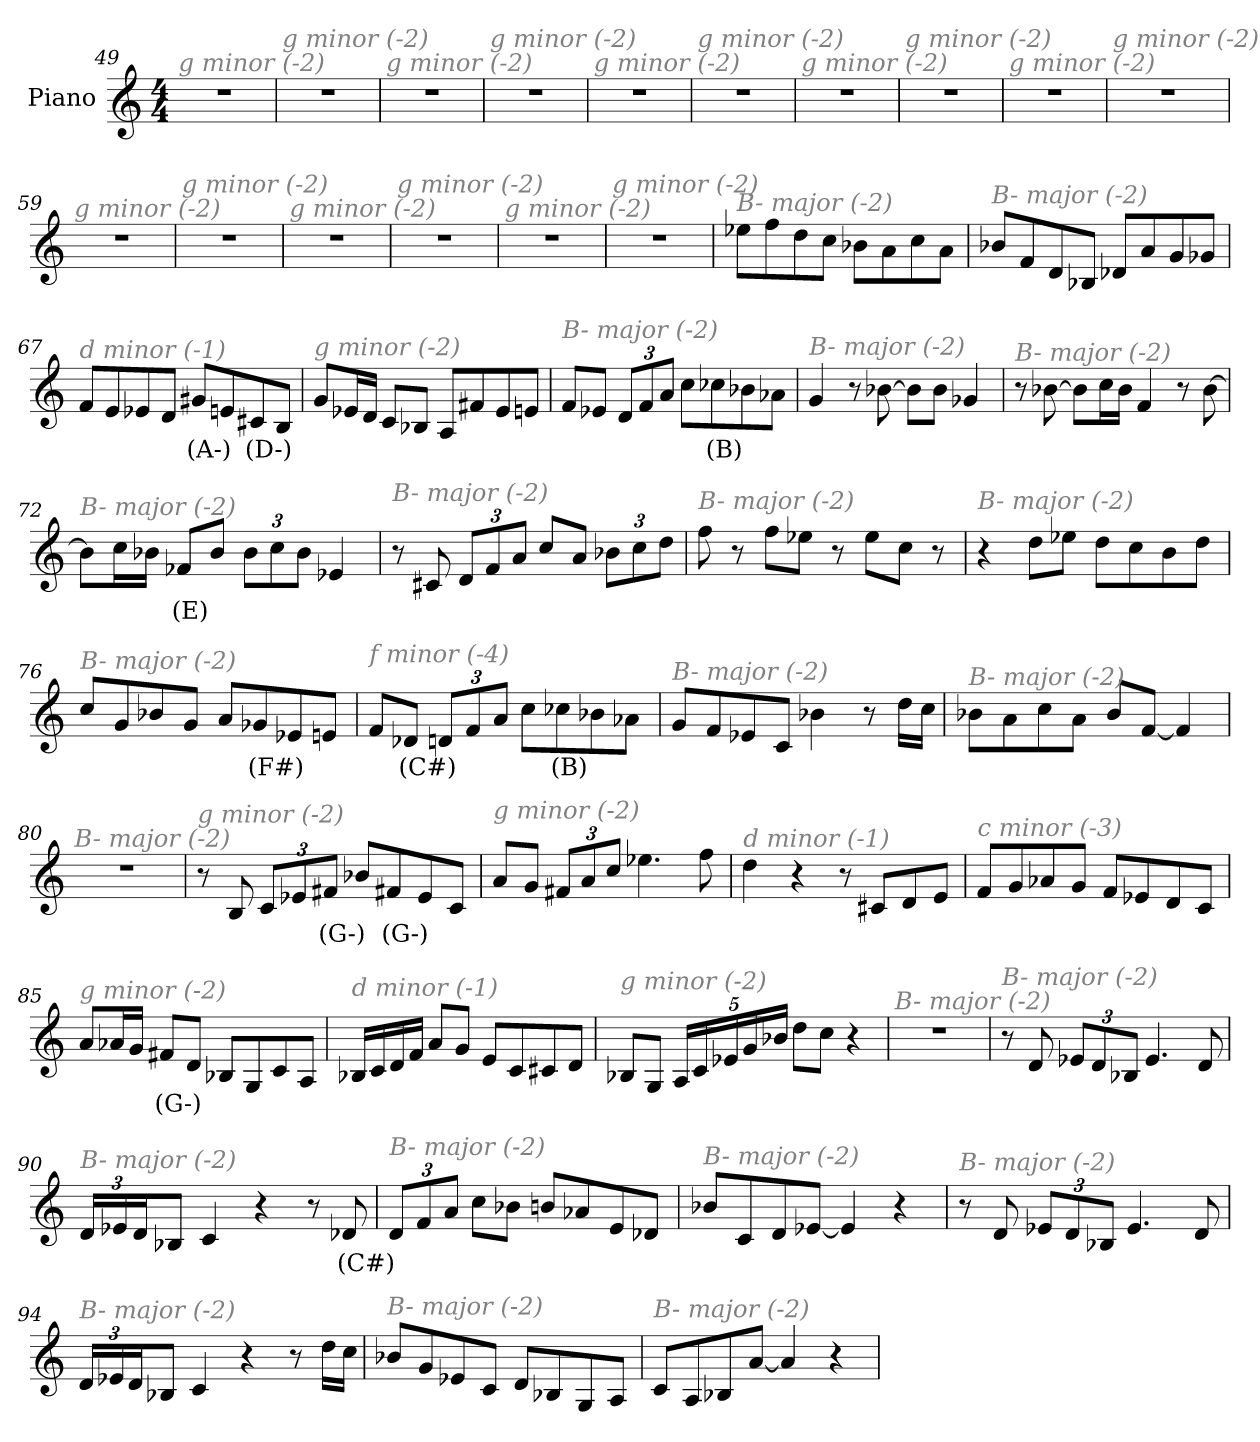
**kern	**text
*part1	*part1
*staff1	*staff1
*I"Piano	*
*I'Pno	*
*clefG2	*
*k[]	*
*M4/4	*
=49	=49
!LO:TX:i:color=#808080:t=g minor (-2)	!
1r	.
=50	=50
!LO:TX:i:color=#808080:t=g minor (-2)	!
1r	.
=51	=51
!LO:TX:i:color=#808080:t=g minor (-2)	!
1r	.
=52	=52
!LO:TX:i:color=#808080:t=g minor (-2)	!
1r	.
!!LO:PB:g=z
=53	=53
!LO:TX:i:color=#808080:t=g minor (-2)	!
1r	.
=54	=54
!LO:TX:i:color=#808080:t=g minor (-2)	!
1r	.
=55	=55
!LO:TX:i:color=#808080:t=g minor (-2)	!
1r	.
=56	=56
!LO:TX:i:color=#808080:t=g minor (-2)	!
1r	.
=57	=57
!LO:TX:i:color=#808080:t=g minor (-2)	!
1r	.
=58	=58
!LO:TX:i:color=#808080:t=g minor (-2)	!
1r	.
=59	=59
!LO:TX:i:color=#808080:t=g minor (-2)	!
1r	.
=60	=60
!LO:TX:i:color=#808080:t=g minor (-2)	!
1r	.
=61	=61
!LO:TX:i:color=#808080:t=g minor (-2)	!
1r	.
=62	=62
!LO:TX:i:color=#808080:t=g minor (-2)	!
1r	.
=63	=63
!LO:TX:i:color=#808080:t=g minor (-2)	!
1r	.
=64	=64
!LO:TX:i:color=#808080:t=g minor (-2)	!
1r	.
!!LO:LB:g=z
=65	=65
!LO:TX:i:color=#808080:t=B- major (-2)	!
8ee-X\L	.
8ff\	.
8dd\	.
8cc\J	.
8b-X\L	.
8a\	.
8cc\	.
8a\J	.
=66	=66
!LO:TX:i:color=#808080:t=B- major (-2)	!
8b-X/L	.
8f/	.
8d/	.
8B-X/J	.
8d-X/L	.
8a/	.
8g/	.
8g-X/J	.
=67	=67
!LO:TX:i:color=#808080:t=d minor (-1)	!
8f/L	.
8e/	.
8e-X/	.
8d/J	.
8g#Xi/L	(A-)
8en/	.
8c#Xi/	(D-)
8B/J	.
=68	=68
!LO:TX:i:color=#808080:t=g minor (-2)	!
8g/L	.
16e-X/L	.
16d/JJ	.
8c/L	.
8B-X/J	.
8A/L	.
8f#X/	.
8e-/	.
8en/J	.
!!LO:LB:g=z
=69	=69
!LO:TX:i:color=#808080:t=B- major (-2)	!
8f/L	.
8e-X/J	.
*Xbrackettup	*
12d/L	.
12f/	.
12a/J	.
8cc\L	.
8cc-Xi\	(B)
8b-X\	.
8a-X\J	.
=70	=70
!LO:TX:i:color=#808080:t=B- major (-2)	!
4g/	.
8r	.
[8b-X\	.
8b-\L]	.
8b-\J	.
4g-X/	.
=71	=71
!LO:TX:i:color=#808080:t=B- major (-2)	!
8r	.
[8b-X\	.
8b-\L]	.
16cc\L	.
16b-\JJ	.
4f/	.
8r	.
[8b-\	.
=72	=72
!LO:TX:i:color=#808080:t=B- major (-2)	!
8b-\L]	.
16cc\L	.
16b-X\JJ	.
8f-Xi/L	(E)
8b-/J	.
12b-\L	.
12cc\	.
12b-\J	.
4e-X/	.
!!LO:LB:g=z
=73	=73
!LO:TX:i:color=#808080:t=B- major (-2)	!
8r	.
8c#X/	.
12d/L	.
12f/	.
12a/J	.
8cc/L	.
8a/J	.
12b-X\L	.
12cc\	.
12dd\J	.
=74	=74
!LO:TX:i:color=#808080:t=B- major (-2)	!
8ff\	.
8r	.
8ff\L	.
8ee-X\J	.
8r	.
8ee-\L	.
8cc\J	.
8r	.
=75	=75
!LO:TX:i:color=#808080:t=B- major (-2)	!
4r	.
8dd\L	.
8ee-X\J	.
8dd\L	.
8cc\	.
8b\	.
8dd\J	.
=76	=76
!LO:TX:i:color=#808080:t=B- major (-2)	!
8cc/L	.
8g/	.
8b-X/	.
8g/J	.
8a/L	.
8g-Xi/	(F#)
8e-X/	.
8en/J	.
!!LO:LB:g=z
=77	=77
!LO:TX:i:color=#808080:t=f minor (-4)	!
8f/L	.
8d-Xi/J	(C#)
12d/L	.
12f/	.
12a/J	.
8cc\L	.
8cc-Xi\	(B)
8b-X\	.
8a-X\J	.
=78	=78
!LO:TX:i:color=#808080:t=B- major (-2)	!
8g/L	.
8f/	.
8e-X/	.
8c/J	.
4b-X\	.
8r	.
16dd\LL	.
16cc\JJ	.
=79	=79
!LO:TX:i:color=#808080:t=B- major (-2)	!
8b-X\L	.
8a\	.
8cc\	.
8a\J	.
8b-/L	.
[8f/J	.
4f/]	.
=80	=80
!LO:TX:i:color=#808080:t=B- major (-2)	!
1r	.
!!LO:LB:g=z
=81	=81
!LO:TX:i:color=#808080:t=g minor (-2)	!
8r	.
8B/	.
12c/L	.
12e-X/	.
12f#Xi/J	(G-)
8b-X/L	.
8f#Xi/	(G-)
8e-/	.
8c/J	.
=82	=82
!LO:TX:i:color=#808080:t=g minor (-2)	!
8a/L	.
8g/J	.
12f#X/L	.
12a/	.
12cc/J	.
4.ee-X\	.
8ff\	.
=83	=83
!LO:TX:i:color=#808080:t=d minor (-1)	!
4dd\	.
4r	.
8r	.
8c#X/L	.
8d/	.
8e/J	.
=84	=84
!LO:TX:i:color=#808080:t=c minor (-3)	!
8f/L	.
8g/	.
8a-X/	.
8g/J	.
8f/L	.
8e-X/	.
8d/	.
8c/J	.
!!LO:LB:g=z
=85	=85
!LO:TX:i:color=#808080:t=g minor (-2)	!
8a/L	.
16a-X/L	.
16g/JJ	.
8f#Xi/L	(G-)
8d/J	.
8B-X/L	.
8G/	.
8c/	.
8A/J	.
=86	=86
!LO:TX:i:color=#808080:t=d minor (-1)	!
16B-X/LL	.
16c/	.
16d/	.
16f/JJ	.
8a/L	.
8g/J	.
8e/L	.
8c/	.
8c#X/	.
8d/J	.
=87	=87
!LO:TX:i:color=#808080:t=g minor (-2)	!
8B-X/L	.
8G/J	.
20A/LL	.
20c/	.
20e-X/	.
20g/	.
20b-X/JJ	.
8dd\L	.
8cc\J	.
4r	.
=88	=88
!LO:TX:i:color=#808080:t=B- major (-2)	!
1r	.
!!LO:LB:g=z
=89	=89
!LO:TX:i:color=#808080:t=B- major (-2)	!
8r	.
8d/	.
12e-X/L	.
12d/	.
12B-X/J	.
4.e-/	.
8d/	.
=90	=90
!LO:TX:i:color=#808080:t=B- major (-2)	!
24d/LL	.
24e-X/	.
24d/J	.
8B-X/J	.
4c/	.
4r	.
8r	.
8d-Xi/	(C#)
=91	=91
!LO:TX:i:color=#808080:t=B- major (-2)	!
12d/L	.
12f/	.
12a/J	.
8cc\L	.
8b-X\J	.
8bn/L	.
8a-X/	.
8e/	.
8d-X/J	.
=92	=92
!LO:TX:i:color=#808080:t=B- major (-2)	!
8b-X/L	.
8c/	.
8d/	.
[8e-X/J	.
4e-/]	.
4r	.
!!LO:LB:g=z
=93	=93
!LO:TX:i:color=#808080:t=B- major (-2)	!
8r	.
8d/	.
12e-X/L	.
12d/	.
12B-X/J	.
4.e-/	.
8d/	.
=94	=94
!LO:TX:i:color=#808080:t=B- major (-2)	!
24d/LL	.
24e-X/	.
24d/J	.
8B-X/J	.
4c/	.
4r	.
8r	.
16dd\LL	.
16cc\JJ	.
=95	=95
!LO:TX:i:color=#808080:t=B- major (-2)	!
8b-X/L	.
8g/	.
8e-X/	.
8c/J	.
8d/L	.
8B-X/	.
8G/	.
8A/J	.
=96	=96
!LO:TX:i:color=#808080:t=B- major (-2)	!
8c/L	.
8A/	.
8B-X/	.
[8a/J	.
4a/]	.
4r	.
=	=
*-	*-
